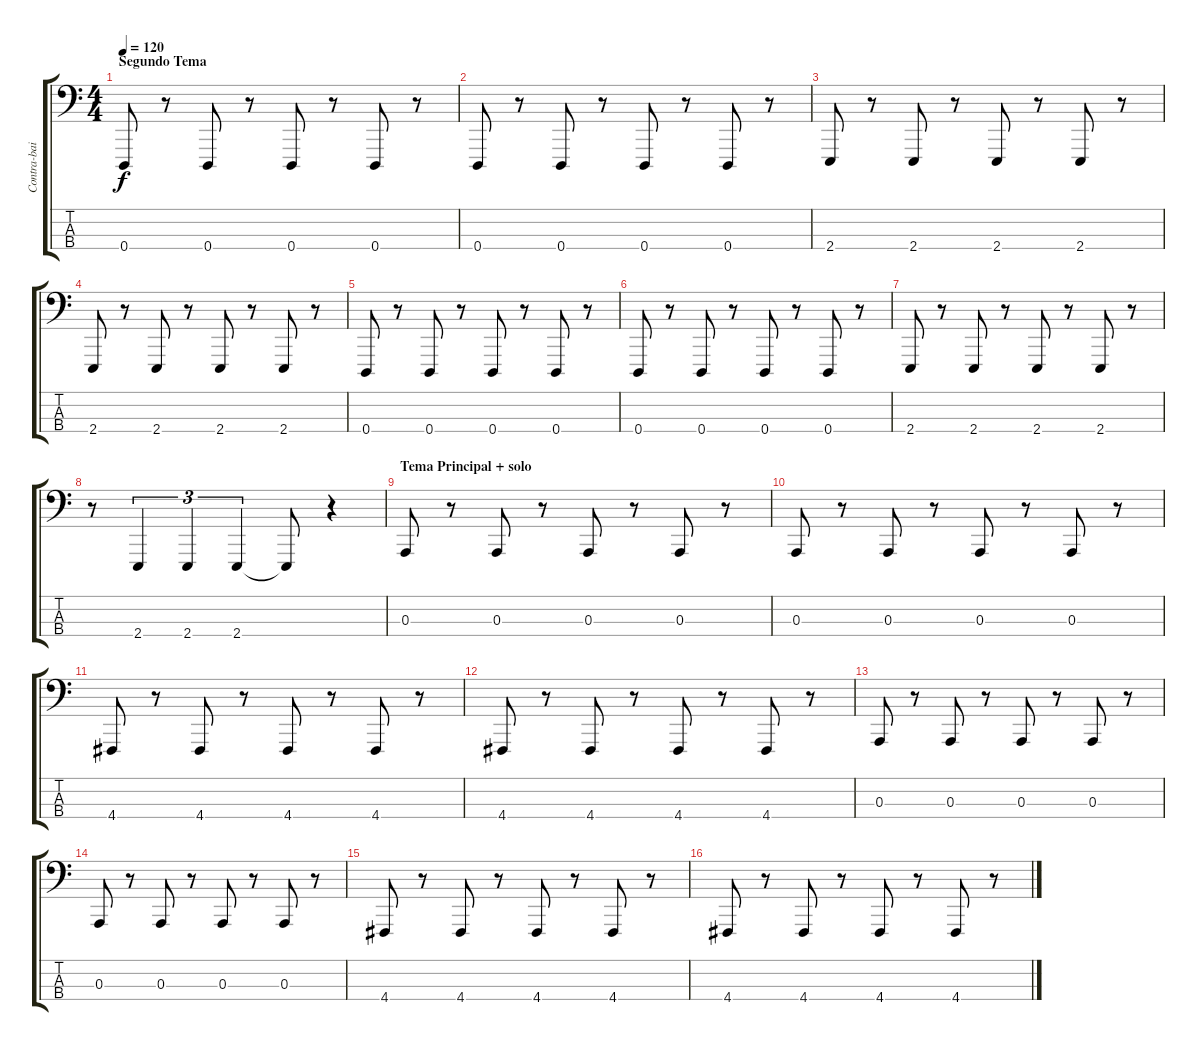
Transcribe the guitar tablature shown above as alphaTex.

\track ("Contra-baixo" "Contra-bai") {instrument stringensemble1}
\staff {score tabs}
\tuning (G2 D2 A1 D1) {hide}
\ts (4 4)
\section ("" "Segundo Tema")
\tempo 120
\clef f4
\ks c
0.4.8{dy f} r.8 0.4.8 r.8 0.4.8 r.8 0.4.8 r.8 |
0.4.8 r.8 0.4.8 r.8 0.4.8 r.8 0.4.8 r.8 |
2.4.8 r.8 2.4.8 r.8 2.4.8 r.8 2.4.8 r.8 |
2.4.8 r.8 2.4.8 r.8 2.4.8 r.8 2.4.8 r.8 |
0.4.8 r.8 0.4.8 r.8 0.4.8 r.8 0.4.8 r.8 |
0.4.8 r.8 0.4.8 r.8 0.4.8 r.8 0.4.8 r.8 |
2.4.8 r.8 2.4.8 r.8 2.4.8 r.8 2.4.8 r.8 |
r.8 2.4.4{tu (3 2)} 2.4.4{tu (3 2)} 2.4.4{tu (3 2)} 2.4{t}.8 r.4 |
\section ("" "Tema Principal + solo")
0.3.8 r.8 0.3.8 r.8 0.3.8 r.8 0.3.8 r.8 |
0.3.8 r.8 0.3.8 r.8 0.3.8 r.8 0.3.8 r.8 |
4.4.8 r.8 4.4.8 r.8 4.4.8 r.8 4.4.8 r.8 |
4.4.8 r.8 4.4.8 r.8 4.4.8 r.8 4.4.8 r.8 |
0.3.8 r.8 0.3.8 r.8 0.3.8 r.8 0.3.8 r.8 |
0.3.8 r.8 0.3.8 r.8 0.3.8 r.8 0.3.8 r.8 |
4.4.8 r.8 4.4.8 r.8 4.4.8 r.8 4.4.8 r.8 |
4.4.8 r.8 4.4.8 r.8 4.4.8 r.8 4.4.8 r.8
